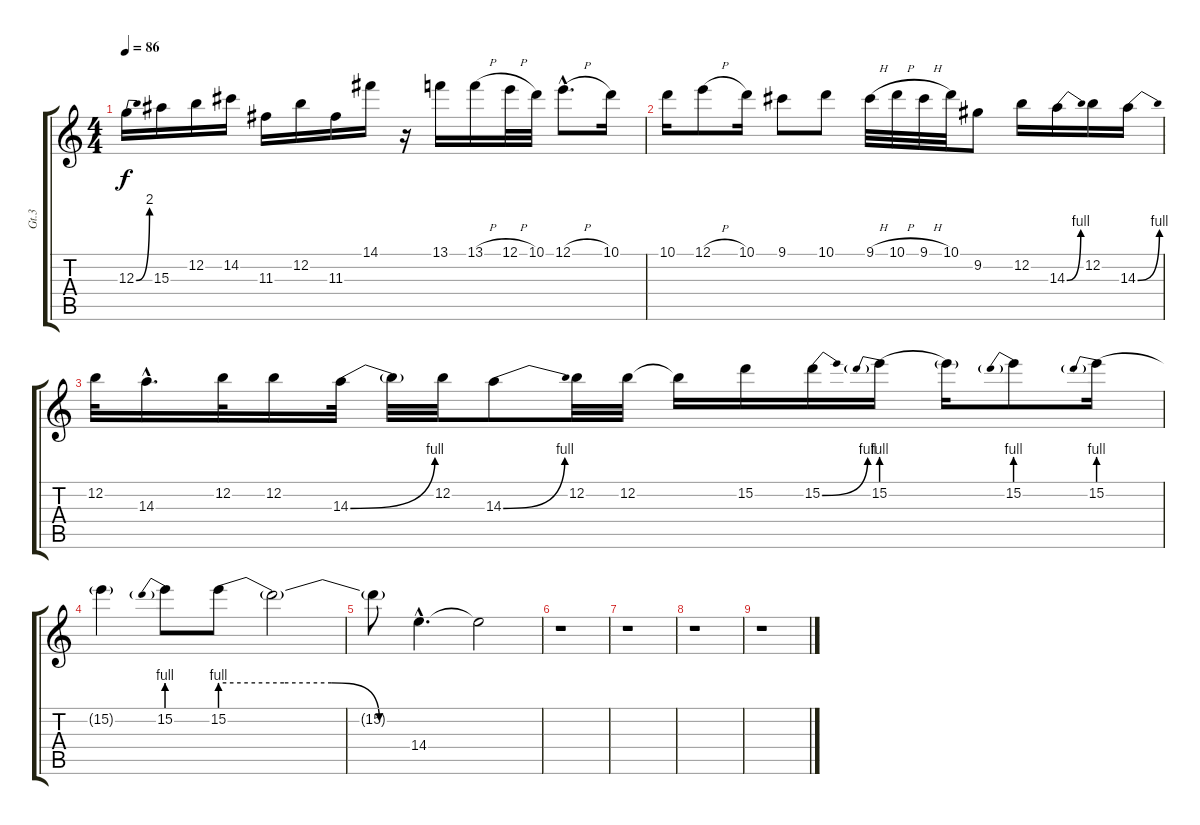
\track ("Gt.3" "Gt.3") {instrument distortionguitar}
\staff {score tabs}
\tuning (E4 B3 G3 D3 A2 E2) {hide}
\ts (4 4)
\tempo 86
\clef g2
\ks c
12.3{be (bend 0 0 60 8)}.16{dy f} 15.3.16 12.2.16 14.2.16 11.3.16 12.2.16 11.3.16 14.1.16 r.16 13.1.16 13.1{h}.16 12.1{h}.32 10.1.32 12.1{h hac}.8{d} 10.1.16 |
10.1.16 12.1{h}.8 10.1.16 9.1.8 10.1.8 9.1{h}.32 10.1{h}.32 9.1{h}.32 10.1.32 9.2.8 12.2.16 14.3{be (bend 0 0 60 4)}.16 12.2.16 14.3{be (bend 0 0 60 4)}.16 |
12.2.32 14.3{hac}.16{d} 12.2.32 12.2.16 14.3{be (bend 0 0 60 4)}.32 14.3{t}.32 12.2.32 14.3{be (bend 0 0 60 4)}.8 12.2.32 12.2.32 12.2{t}.16 15.2.16 15.2{be (bend 0 0 60 4)}.16 15.2{be (prebend 0 4 60 4)}.16 15.2{t}.16 15.2{be (prebend 0 4 60 4)}.8 15.2{be (prebend 0 4 60 4)}.16 |
15.2{t}.4 15.2{be (prebend 0 4 60 4)}.8 15.2{be (custom 0 4 20 4 35 4 50 0 60 0)}.8 15.2{t}.2 |
15.2{t}.8 14.4{hac}.4{d} 14.4{t}.2 |
r.1 |
r.1 |
r.1 |
r.1
